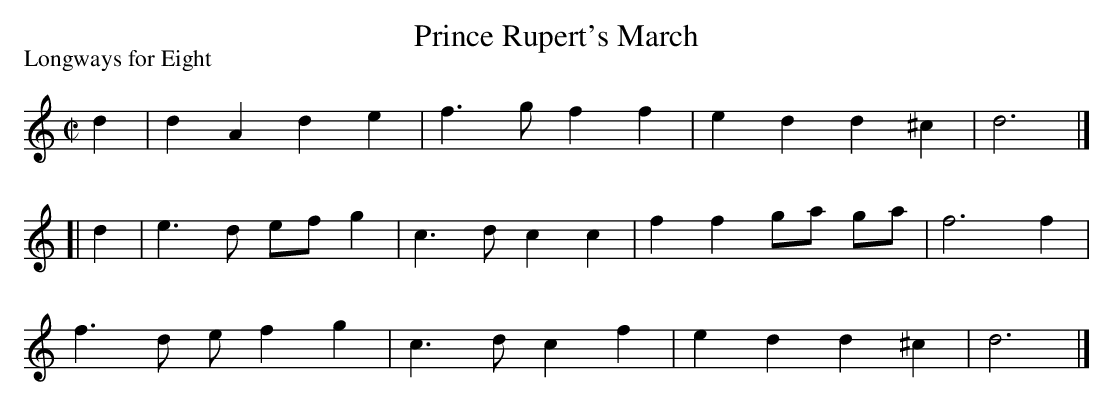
X:1
T: Prince Rupert's March
P: Longways for Eight
M: C|
L: 1/4
K: Ddor
d |\
dA de | f>g ff | ed d^c | d3 |]
[| d | e>d e/f/g | c>d cc |ff g/a/ g/a/ | f3 f |
f>d e/fg | c>d cf | ed d^c | d3 |]
